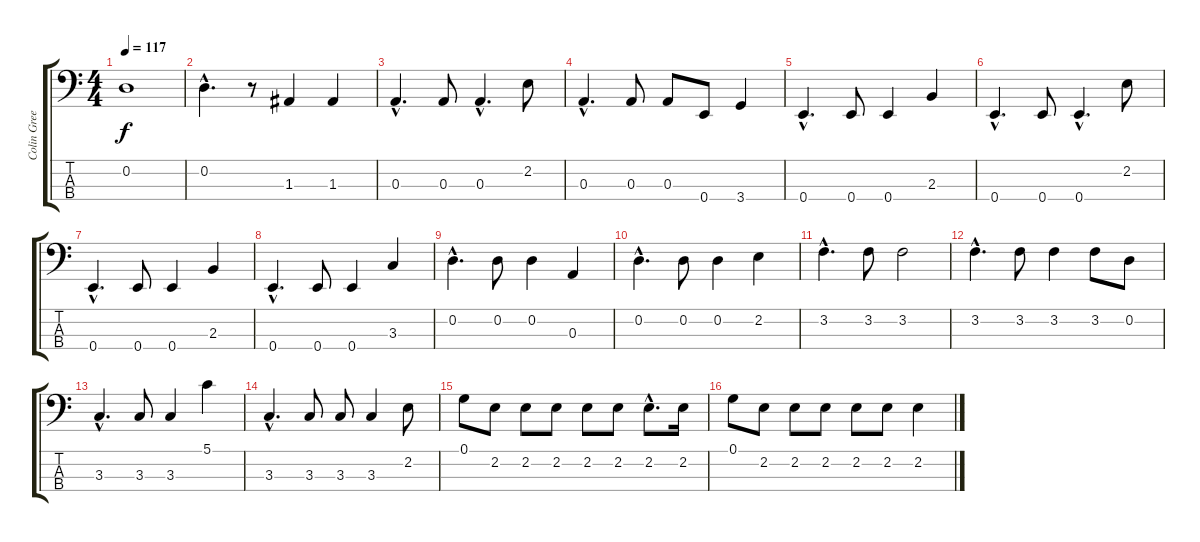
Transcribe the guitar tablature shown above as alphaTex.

\track ("Colin Greenwood" "Colin Gree") {instrument electricbassfinger}
\staff {score tabs}
\tuning (G2 D2 A1 E1) {hide}
\ts (4 4)
\tempo 117
\clef f4
\ks c
0.2.1{dy f} |
0.2{hac}.4{d} r.8 1.3.4 1.3.4 |
0.3{hac}.4{d} 0.3.8 0.3{hac}.4{d} 2.2.8 |
0.3{hac}.4{d} 0.3.8 0.3.8 0.4.8 3.4.4 |
0.4{hac}.4{d} 0.4.8 0.4.4 2.3.4 |
0.4{hac}.4{d} 0.4.8 0.4{hac}.4{d} 2.2.8 |
0.4{hac}.4{d} 0.4.8 0.4.4 2.3.4 |
0.4{hac}.4{d} 0.4.8 0.4.4 3.3.4 |
0.2{hac}.4{d} 0.2.8 0.2.4 0.3.4 |
0.2{hac}.4{d} 0.2.8 0.2.4 2.2.4 |
3.2{hac}.4{d} 3.2.8 3.2.2 |
3.2{hac}.4{d} 3.2.8 3.2.4 3.2.8 0.2.8 |
3.3{hac}.4{d} 3.3.8 3.3.4 5.1.4 |
3.3{hac}.4{d} 3.3.8 3.3.8 3.3.4 2.2.8 |
0.1.8 2.2.8 2.2.8 2.2.8 2.2.8 2.2.8 2.2{hac}.8{d} 2.2.16 |
0.1.8 2.2.8 2.2.8 2.2.8 2.2.8 2.2.8 2.2.4
